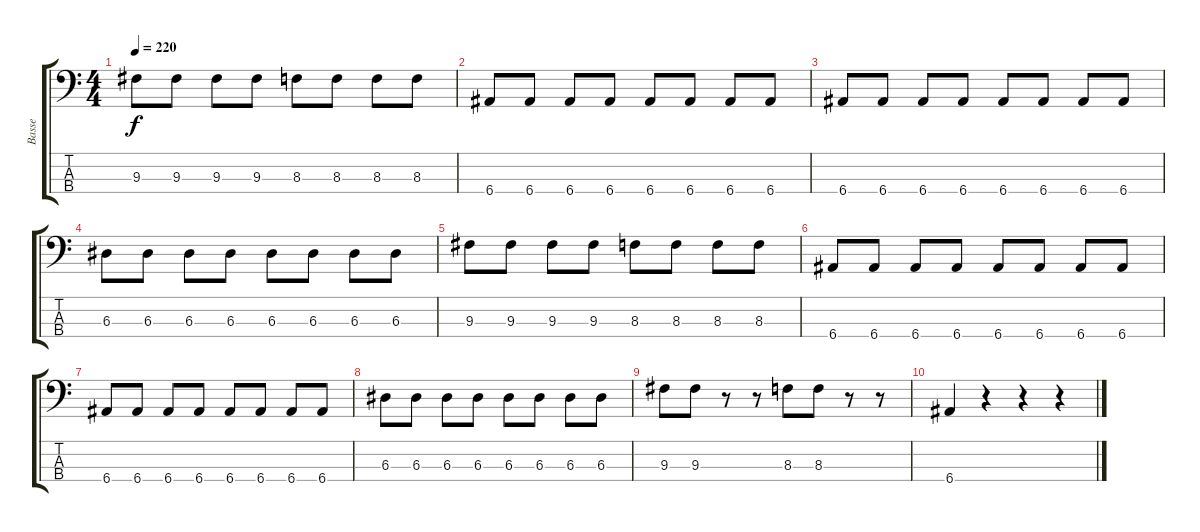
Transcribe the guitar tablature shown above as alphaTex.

\track ("Basse" "Basse") {instrument electricbassfinger}
\staff {score tabs}
\tuning (G2 D2 A1 E1) {hide}
\ts (4 4)
\tempo 220
\clef f4
\ks c
9.3.8{dy f} 9.3.8 9.3.8 9.3.8 8.3.8 8.3.8 8.3.8 8.3.8 |
6.4.8 6.4.8 6.4.8 6.4.8 6.4.8 6.4.8 6.4.8 6.4.8 |
6.4.8 6.4.8 6.4.8 6.4.8 6.4.8 6.4.8 6.4.8 6.4.8 |
6.3.8 6.3.8 6.3.8 6.3.8 6.3.8 6.3.8 6.3.8 6.3.8 |
9.3.8 9.3.8 9.3.8 9.3.8 8.3.8 8.3.8 8.3.8 8.3.8 |
6.4.8 6.4.8 6.4.8 6.4.8 6.4.8 6.4.8 6.4.8 6.4.8 |
6.4.8 6.4.8 6.4.8 6.4.8 6.4.8 6.4.8 6.4.8 6.4.8 |
6.3.8 6.3.8 6.3.8 6.3.8 6.3.8 6.3.8 6.3.8 6.3.8 |
9.3.8 9.3.8 r.8 r.8 8.3.8 8.3.8 r.8 r.8 |
6.4.4 r.4 r.4 r.4
